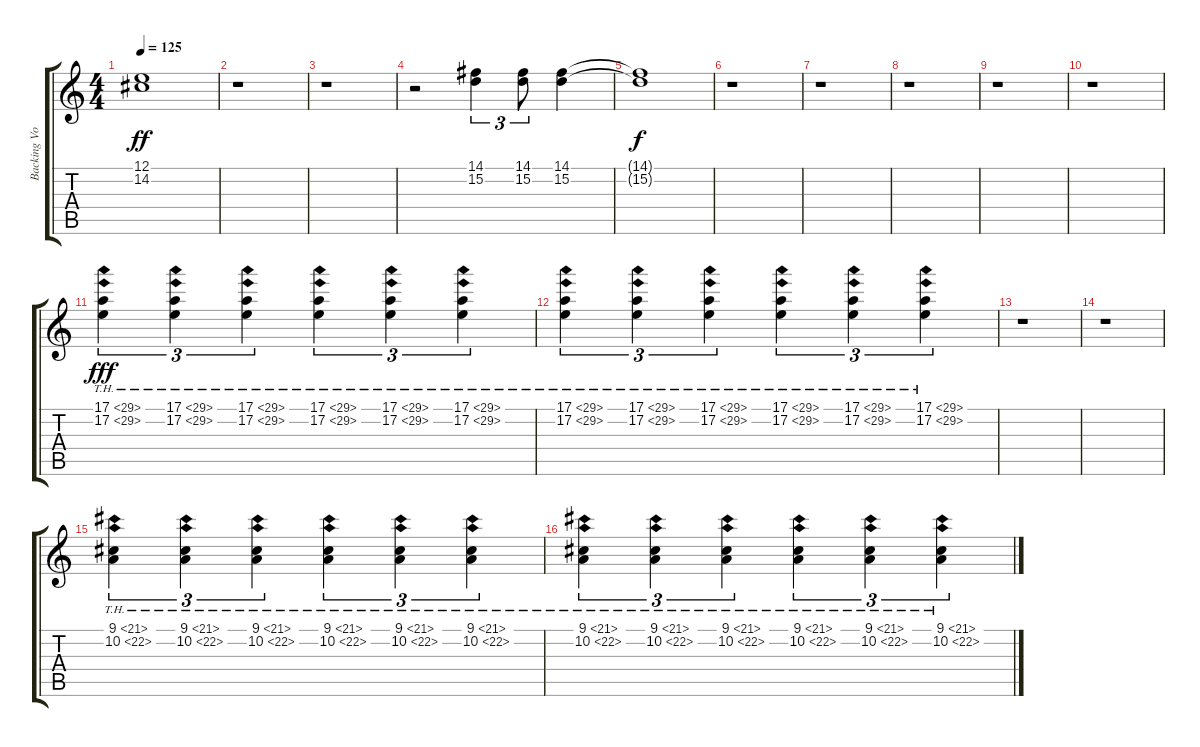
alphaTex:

\track ("Backing Vocals" "Backing Vo") {instrument altosax}
\staff {score tabs}
\tuning (E4 B3 G3 D3 A2 E2) {hide}
\ts (4 4)
\tempo 125
\clef g2
\ks c
(12.1 14.2).1{dy ff} |
r.1 |
r.1 |
r.2 (14.1 15.2).4{tu (3 2)} (14.1 15.2).8{tu (3 2)} (14.1 15.2).4 |
(14.1{t} 15.2{t}).1{dy f} |
r.1 |
r.1 |
r.1 |
r.1 |
r.1{volume 12 balance 16} |
(17.1{th 12} 17.2{th 12}).4{tu (3 2) dy fff volume 4 balance 0 instrument lead8bassandlead} (17.1{th 12} 17.2{th 12}).4{tu (3 2)} (17.1{th 12} 17.2{th 12}).4{tu (3 2)} (17.1{th 12} 17.2{th 12}).4{tu (3 2)} (17.1{th 12} 17.2{th 12}).4{tu (3 2)} (17.1{th 12} 17.2{th 12}).4{tu (3 2)} |
(17.1{th 12} 17.2{th 12}).4{tu (3 2)} (17.1{th 12} 17.2{th 12}).4{tu (3 2)} (17.1{th 12} 17.2{th 12}).4{tu (3 2)} (17.1{th 12} 17.2{th 12}).4{tu (3 2)} (17.1{th 12} 17.2{th 12}).4{tu (3 2)} (17.1{th 12} 17.2{th 12}).4{tu (3 2)} |
r.1 |
r.1 |
(9.1{th 12} 10.2{th 12}).4{tu (3 2) volume 5 balance 0 instrument lead8bassandlead} (9.1{th 12} 10.2{th 12}).4{tu (3 2)} (9.1{th 12} 10.2{th 12}).4{tu (3 2)} (9.1{th 12} 10.2{th 12}).4{tu (3 2)} (9.1{th 12} 10.2{th 12}).4{tu (3 2)} (9.1{th 12} 10.2{th 12}).4{tu (3 2)} |
(9.1{th 12} 10.2{th 12}).4{tu (3 2)} (9.1{th 12} 10.2{th 12}).4{tu (3 2)} (9.1{th 12} 10.2{th 12}).4{tu (3 2)} (9.1{th 12} 10.2{th 12}).4{tu (3 2)} (9.1{th 12} 10.2{th 12}).4{tu (3 2)} (9.1{th 12} 10.2{th 12}).4{tu (3 2)}
